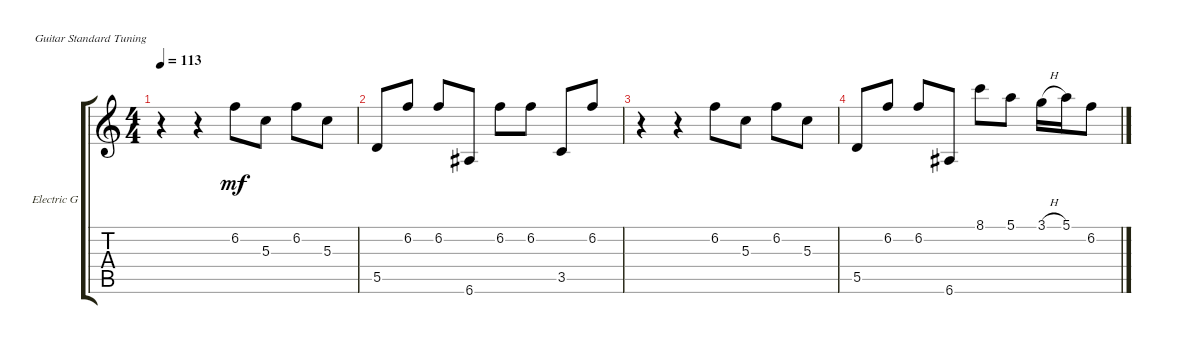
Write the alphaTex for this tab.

\defaultSystemsLayout 4
\bracketExtendMode groupsimilarinstruments
\firstSystemTrackNameOrientation horizontal
\otherSystemsTrackNameOrientation horizontal
\track ("Electric Guitar" "Electric G") {instrument electricguitarclean}
\staff {score tabs}
\tuning (E4 B3 G3 D3 A2 E2)
\ts (4 4)
\tempo 113
\clef g2
\ks c
r.4{dy mf} r.4 6.2.8 5.3.8 6.2.8 5.3.8 |
5.5.8 6.2.8 6.2.8 6.6.8 6.2.8 6.2.8 3.5.8 6.2.8 |
r.4 r.4 6.2.8 5.3.8 6.2.8 5.3.8 |
5.5.8 6.2.8 6.2.8 6.6.8 8.1.8 5.1.8 3.1{h}.16 5.1.16 6.2.8
